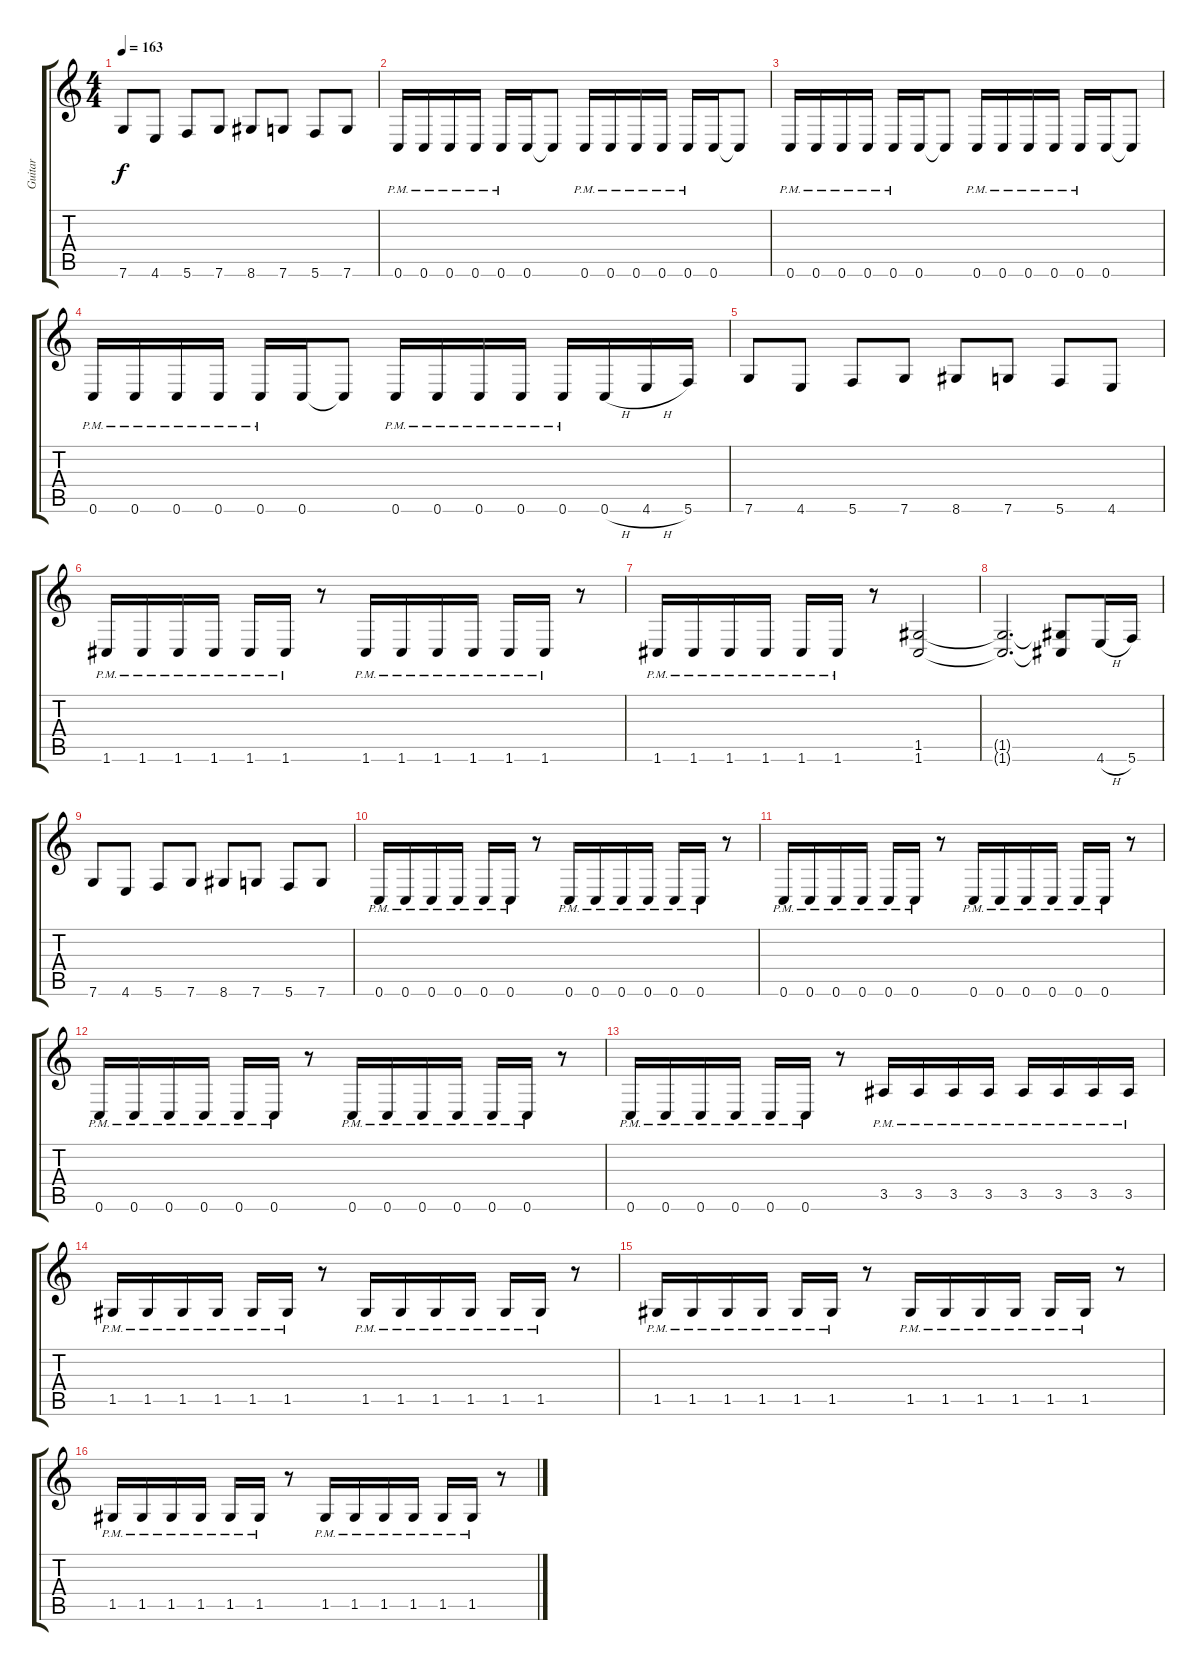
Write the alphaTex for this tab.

\track ("Guitar" "Guitar") {instrument distortionguitar}
\staff {score tabs}
\tuning (D4 A3 F3 C3 G2 C2) {hide}
\ts (4 4)
\tempo 163
\clef g2
\ks c
7.6.8{dy f} 4.6.8 5.6.8 7.6.8 8.6.8 7.6.8 5.6.8 7.6.8 |
0.6{pm}.16 0.6{pm}.16 0.6{pm}.16 0.6{pm}.16 0.6{pm}.16 0.6.16 0.6{t}.8 0.6{pm}.16 0.6{pm}.16 0.6{pm}.16 0.6{pm}.16 0.6{pm}.16 0.6.16 0.6{t}.8 |
0.6{pm}.16 0.6{pm}.16 0.6{pm}.16 0.6{pm}.16 0.6{pm}.16 0.6.16 0.6{t}.8 0.6{pm}.16 0.6{pm}.16 0.6{pm}.16 0.6{pm}.16 0.6{pm}.16 0.6.16 0.6{t}.8 |
0.6{pm}.16 0.6{pm}.16 0.6{pm}.16 0.6{pm}.16 0.6{pm}.16 0.6.16 0.6{t}.8 0.6{pm}.16 0.6{pm}.16 0.6{pm}.16 0.6{pm}.16 0.6{pm}.16 0.6{h}.16 4.6{h}.16 5.6.16 |
7.6.8 4.6.8 5.6.8 7.6.8 8.6.8 7.6.8 5.6.8 4.6.8 |
1.6{pm}.16 1.6{pm}.16 1.6{pm}.16 1.6{pm}.16 1.6{pm}.16 1.6{pm}.16 r.8 1.6{pm}.16 1.6{pm}.16 1.6{pm}.16 1.6{pm}.16 1.6{pm}.16 1.6{pm}.16 r.8 |
1.6{pm}.16 1.6{pm}.16 1.6{pm}.16 1.6{pm}.16 1.6{pm}.16 1.6{pm}.16 r.8 (1.5 1.6).2 |
(1.5{t} 1.6{t}).2{d} (1.5{t} 1.6{t}).8 4.6{h}.16 5.6.16 |
7.6.8 4.6.8 5.6.8 7.6.8 8.6.8 7.6.8 5.6.8 7.6.8 |
0.6{pm}.16 0.6{pm}.16 0.6{pm}.16 0.6{pm}.16 0.6{pm}.16 0.6{pm}.16 r.8 0.6{pm}.16 0.6{pm}.16 0.6{pm}.16 0.6{pm}.16 0.6{pm}.16 0.6{pm}.16 r.8 |
0.6{pm}.16 0.6{pm}.16 0.6{pm}.16 0.6{pm}.16 0.6{pm}.16 0.6{pm}.16 r.8 0.6{pm}.16 0.6{pm}.16 0.6{pm}.16 0.6{pm}.16 0.6{pm}.16 0.6{pm}.16 r.8 |
0.6{pm}.16 0.6{pm}.16 0.6{pm}.16 0.6{pm}.16 0.6{pm}.16 0.6{pm}.16 r.8 0.6{pm}.16 0.6{pm}.16 0.6{pm}.16 0.6{pm}.16 0.6{pm}.16 0.6{pm}.16 r.8 |
0.6{pm}.16 0.6{pm}.16 0.6{pm}.16 0.6{pm}.16 0.6{pm}.16 0.6{pm}.16 r.8 3.5{pm}.16 3.5{pm}.16 3.5{pm}.16 3.5{pm}.16 3.5{pm}.16 3.5{pm}.16 3.5{pm}.16 3.5{pm}.16 |
1.5{pm}.16 1.5{pm}.16 1.5{pm}.16 1.5{pm}.16 1.5{pm}.16 1.5{pm}.16 r.8 1.5{pm}.16 1.5{pm}.16 1.5{pm}.16 1.5{pm}.16 1.5{pm}.16 1.5{pm}.16 r.8 |
1.5{pm}.16 1.5{pm}.16 1.5{pm}.16 1.5{pm}.16 1.5{pm}.16 1.5{pm}.16 r.8 1.5{pm}.16 1.5{pm}.16 1.5{pm}.16 1.5{pm}.16 1.5{pm}.16 1.5{pm}.16 r.8 |
1.5{pm}.16 1.5{pm}.16 1.5{pm}.16 1.5{pm}.16 1.5{pm}.16 1.5{pm}.16 r.8 1.5{pm}.16 1.5{pm}.16 1.5{pm}.16 1.5{pm}.16 1.5{pm}.16 1.5{pm}.16 r.8
